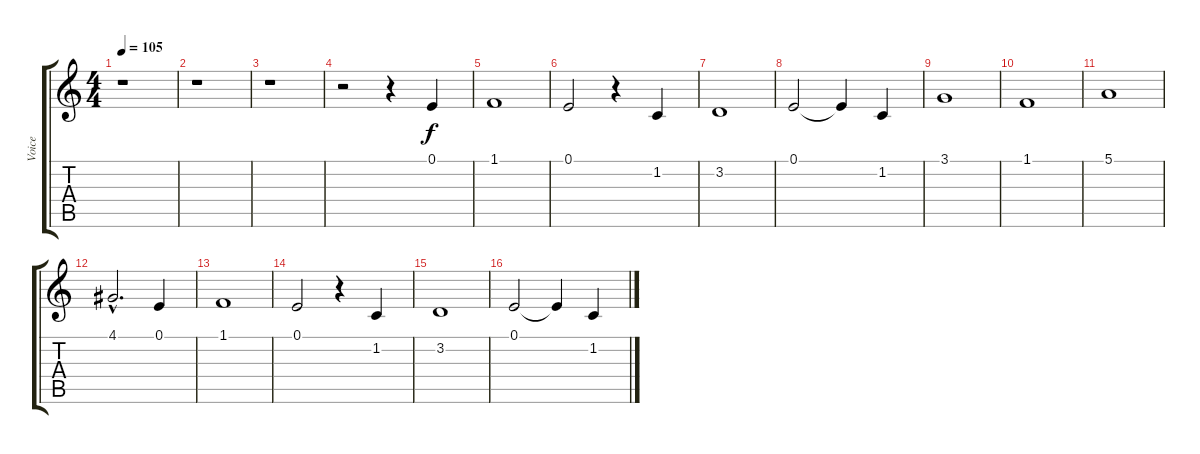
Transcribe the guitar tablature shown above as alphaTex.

\track ("Voice" "Voice") {instrument synthstrings1}
\staff {score tabs}
\tuning (E4 B3 G3 D3 A2 E2) {hide}
\ts (4 4)
\tempo 105
\clef g2
\ks c
r.1{dy f instrument synthstrings1} |
r.1 |
r.1 |
r.2 r.4 0.1.4 |
1.1.1 |
0.1.2 r.4 1.2.4 |
3.2.1 |
0.1.2 0.1{t}.4 1.2.4 |
3.1.1 |
1.1.1 |
5.1.1 |
4.1{hac}.2{d} 0.1.4 |
1.1.1 |
0.1.2 r.4 1.2.4 |
3.2.1 |
0.1.2 0.1{t}.4 1.2.4
